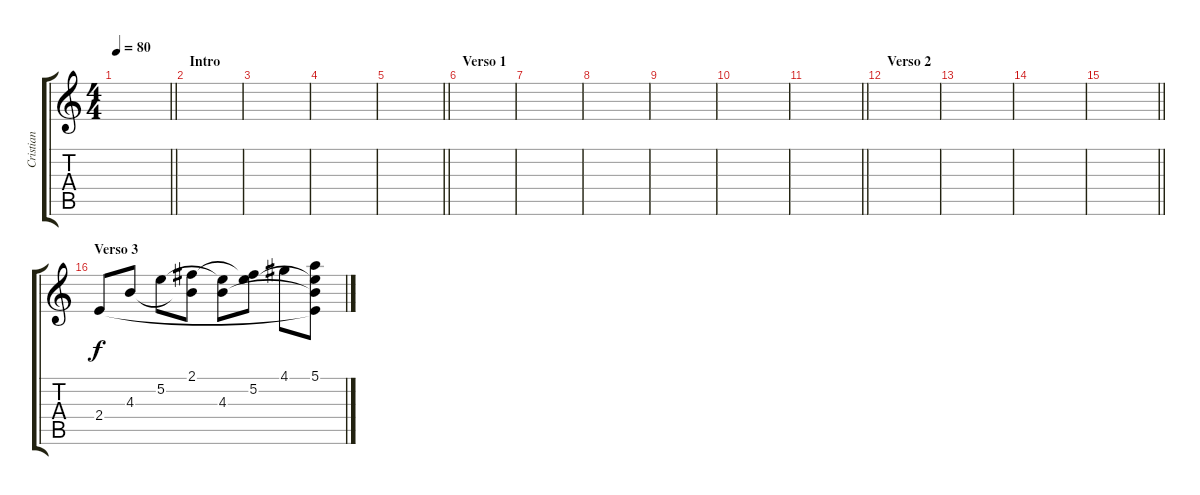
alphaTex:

\track ("Cristian" "Cristian") {instrument acousticguitarnylon}
\staff {score tabs}
\tuning (E4 B3 G3 D3 A2 E2) {hide}
\ts (4 4)
\tempo 80
\clef g2
\barLineRight lightlight
\ks c
|
\section ("" "Intro")
|
|
|
\barLineRight lightlight
|
\section ("" "Verso 1")
|
|
|
|
|
\barLineRight lightlight
|
\section ("" "Verso 2")
|
|
|
\barLineRight lightlight
|
\section ("" "Verso 3")
2.4.8 4.3.8 5.2.8 (2.1 4.3{t}).8 (5.2{t} 4.3).8 (2.1{t} 5.2).8 4.1.8 (5.1 5.2{t} 4.3{t} 2.4{t}).8
